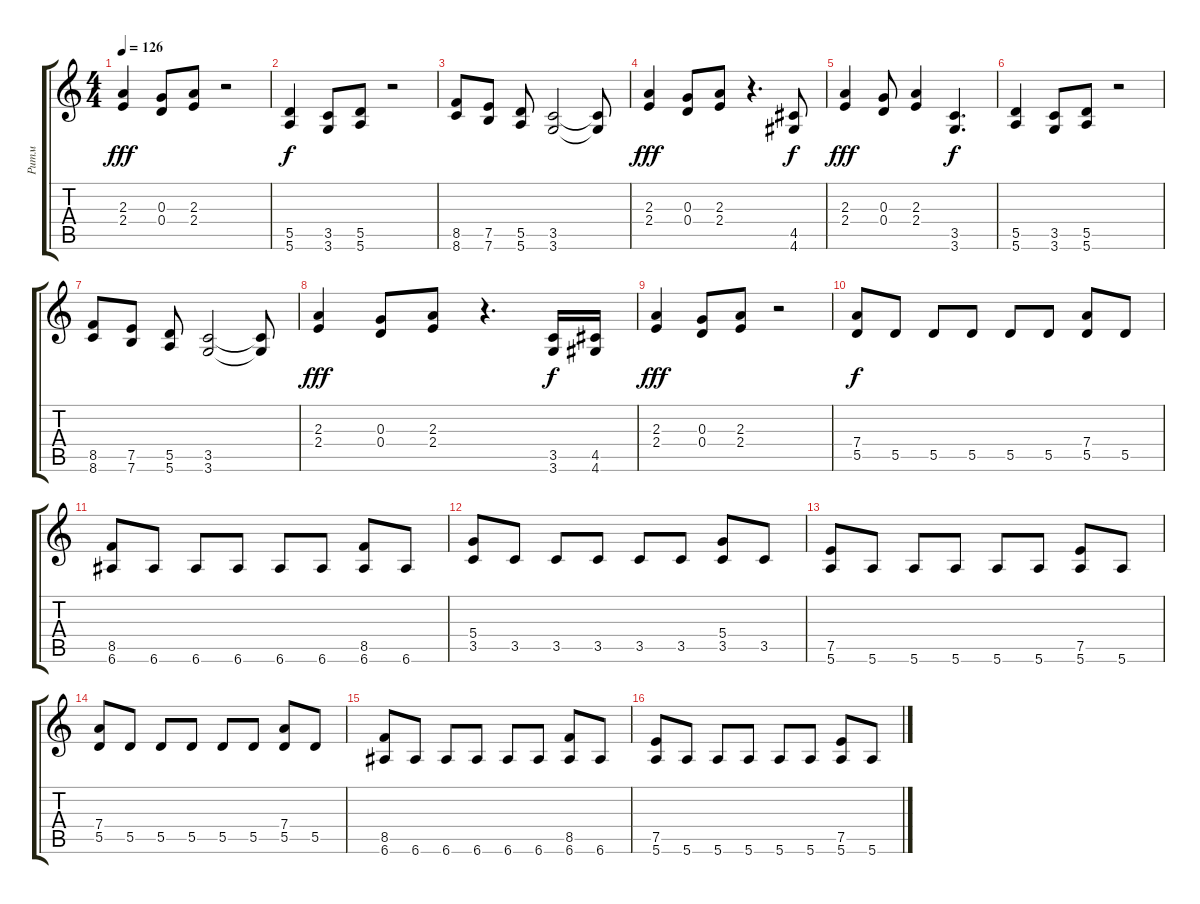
\track ("Ритм" "Ритм") {instrument distortionguitar}
\staff {score tabs}
\tuning (E4 B3 G3 D3 A2 E2) {hide}
\ts (4 4)
\tempo 126
\clef g2
\ks c
(2.3 2.4).4{dy fff} (0.3 0.4).8 (2.3 2.4).8 r.2 |
(5.5 5.6).4{dy f} (3.5 3.6).8 (5.5 5.6).8 r.2 |
(8.5 8.6).8 (7.5 7.6).8 (5.5 5.6).8 (3.5 3.6).2 (3.5{t} 3.6{t}).8 |
(2.3 2.4).4{dy fff} (0.3 0.4).8 (2.3 2.4).8 r.4{d} (4.5 4.6).8{dy f} |
(2.3 2.4).4{dy fff} (0.3 0.4).8 (2.3 2.4).4 (3.5 3.6).4{d dy f} |
(5.5 5.6).4 (3.5 3.6).8 (5.5 5.6).8 r.2 |
(8.5 8.6).8 (7.5 7.6).8 (5.5 5.6).8 (3.5 3.6).2 (3.5{t} 3.6{t}).8 |
(2.3 2.4).4{dy fff} (0.3 0.4).8 (2.3 2.4).8 r.4{d} (3.5 3.6).16{dy f} (4.5 4.6).16 |
(2.3 2.4).4{dy fff} (0.3 0.4).8 (2.3 2.4).8 r.2 |
(7.4 5.5).8{dy f} 5.5.8 5.5.8 5.5.8 5.5.8 5.5.8 (7.4 5.5).8 5.5.8 |
(8.5 6.6).8 6.6.8 6.6.8 6.6.8 6.6.8 6.6.8 (8.5 6.6).8 6.6.8 |
(5.4 3.5).8 3.5.8 3.5.8 3.5.8 3.5.8 3.5.8 (5.4 3.5).8 3.5.8 |
(7.5 5.6).8 5.6.8 5.6.8 5.6.8 5.6.8 5.6.8 (7.5 5.6).8 5.6.8 |
(7.4 5.5).8 5.5.8 5.5.8 5.5.8 5.5.8 5.5.8 (7.4 5.5).8 5.5.8 |
(8.5 6.6).8 6.6.8 6.6.8 6.6.8 6.6.8 6.6.8 (8.5 6.6).8 6.6.8 |
(7.5 5.6).8 5.6.8 5.6.8 5.6.8 5.6.8 5.6.8 (7.5 5.6).8 5.6.8
